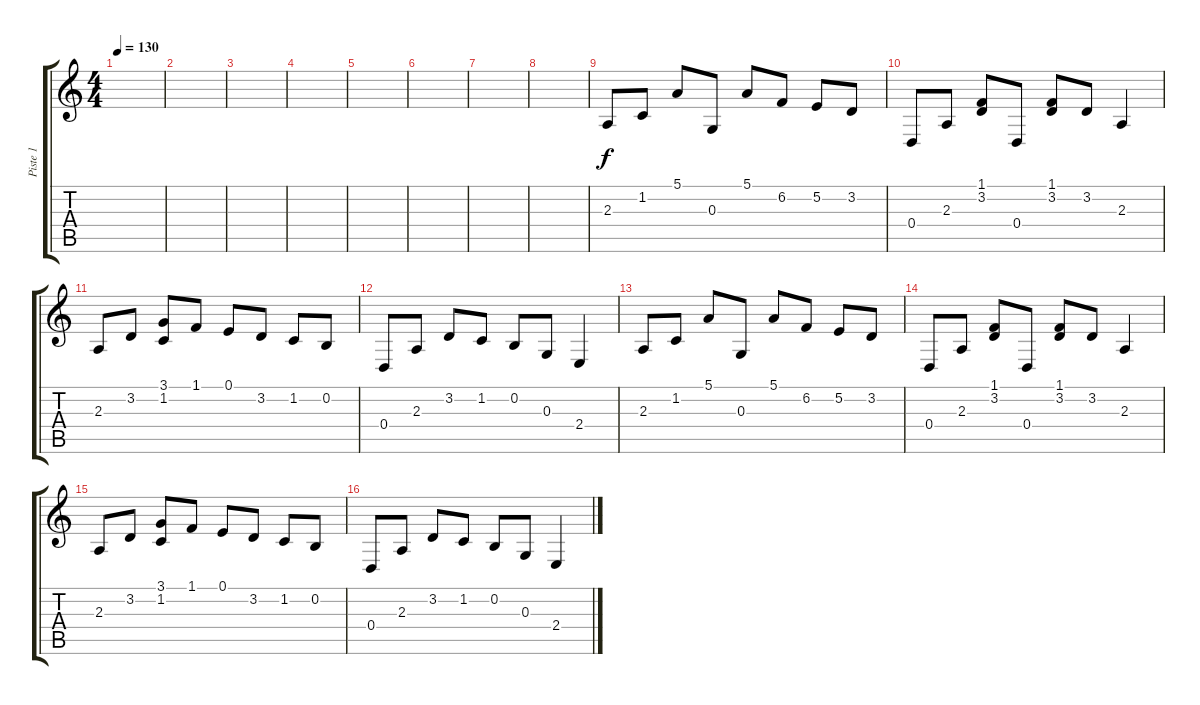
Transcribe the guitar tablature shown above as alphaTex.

\track ("Piste 1" "Piste 1") {instrument acousticgrandpiano}
\staff {score tabs}
\tuning (E4 B3 G3 D3 A2 E2) {hide}
\ts (4 4)
\tempo 130
\clef g2
\ks c
|
|
|
|
|
|
|
|
2.3.8 1.2.8 5.1.8 0.3.8 5.1.8 6.2.8 5.2.8 3.2.8 |
0.4.8 2.3.8 (1.1 3.2).8 0.4.8 (1.1 3.2).8 3.2.8 2.3.4 |
2.3.8 3.2.8 (3.1 1.2).8 1.1.8 0.1.8 3.2.8 1.2.8 0.2.8 |
0.4.8 2.3.8 3.2.8 1.2.8 0.2.8 0.3.8 2.4.4 |
2.3.8 1.2.8 5.1.8 0.3.8 5.1.8 6.2.8 5.2.8 3.2.8 |
0.4.8 2.3.8 (1.1 3.2).8 0.4.8 (1.1 3.2).8 3.2.8 2.3.4 |
2.3.8 3.2.8 (3.1 1.2).8 1.1.8 0.1.8 3.2.8 1.2.8 0.2.8 |
0.4.8 2.3.8 3.2.8 1.2.8 0.2.8 0.3.8 2.4.4
